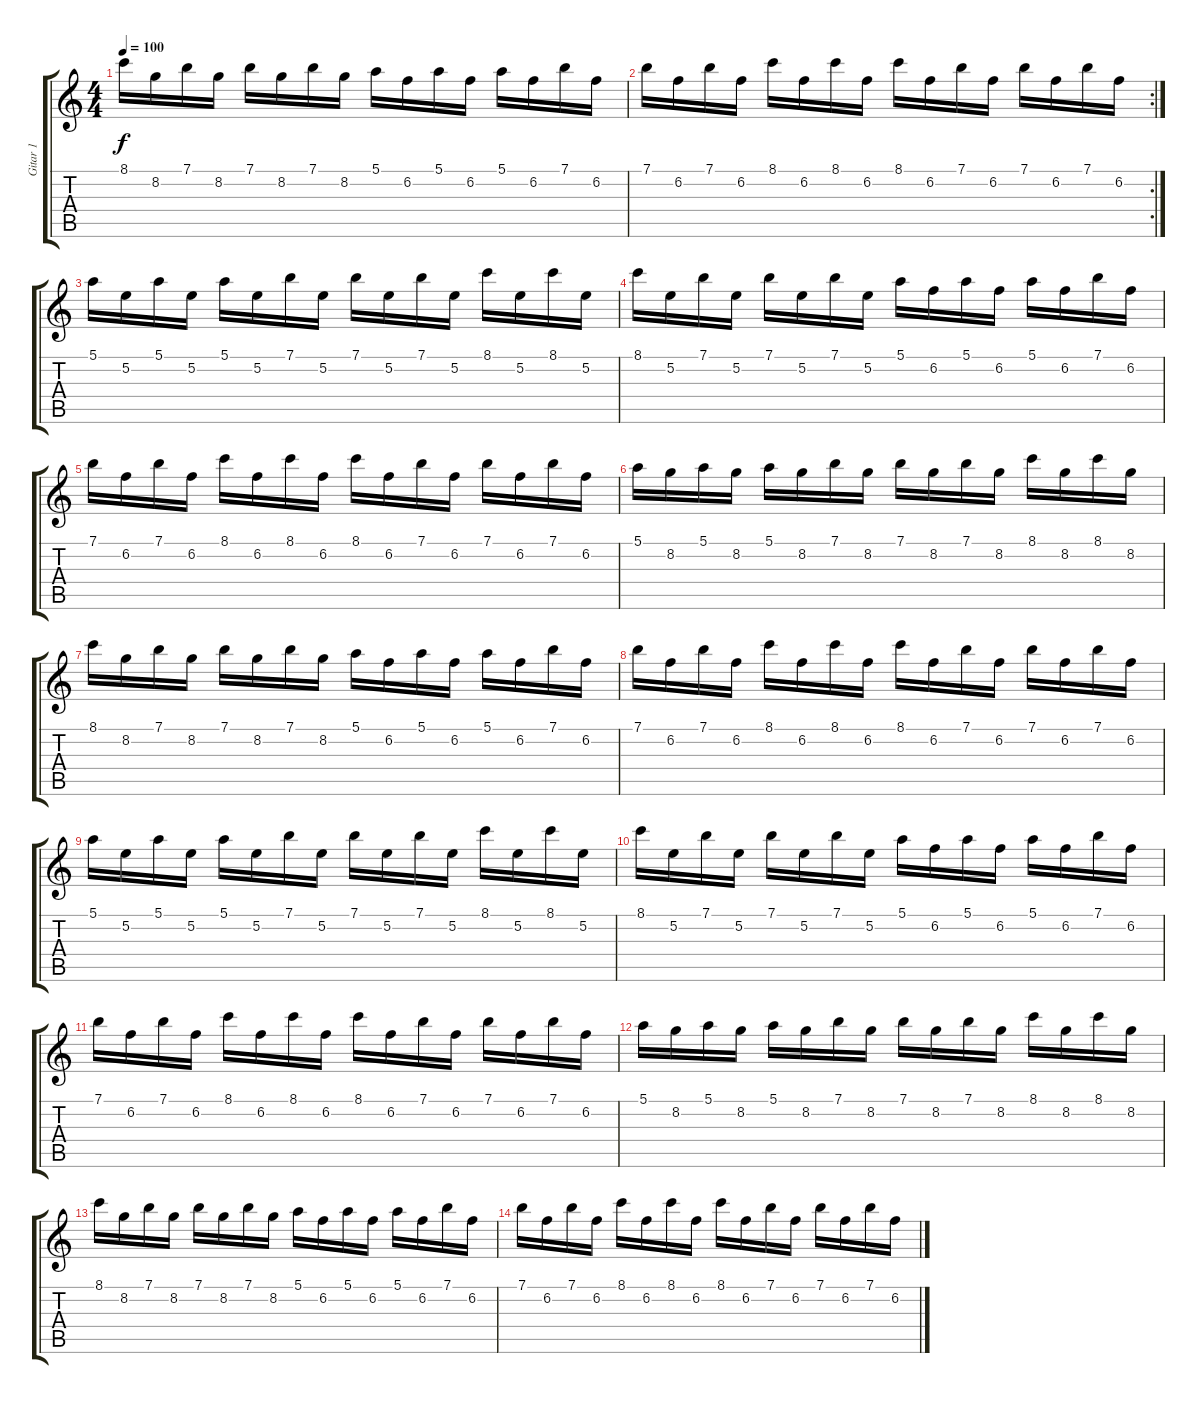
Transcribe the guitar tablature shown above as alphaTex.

\track ("Gitar 1" "Gitar 1") {instrument electricguitarclean}
\staff {score tabs}
\tuning (E4 B3 G3 D3 A2 E2) {hide}
\ts (4 4)
\tempo 100
\clef g2
\ks c
8.1.16{dy f} 8.2.16 7.1.16 8.2.16 7.1.16 8.2.16 7.1.16 8.2.16 5.1.16 6.2.16 5.1.16 6.2.16 5.1.16 6.2.16 7.1.16 6.2.16 |
\rc 2
7.1.16 6.2.16 7.1.16 6.2.16 8.1.16 6.2.16 8.1.16 6.2.16 8.1.16 6.2.16 7.1.16 6.2.16 7.1.16 6.2.16 7.1.16 6.2.16 |
5.1.16 5.2.16 5.1.16 5.2.16 5.1.16 5.2.16 7.1.16 5.2.16 7.1.16 5.2.16 7.1.16 5.2.16 8.1.16 5.2.16 8.1.16 5.2.16 |
8.1.16 5.2.16 7.1.16 5.2.16 7.1.16 5.2.16 7.1.16 5.2.16 5.1.16 6.2.16 5.1.16 6.2.16 5.1.16 6.2.16 7.1.16 6.2.16 |
7.1.16 6.2.16 7.1.16 6.2.16 8.1.16 6.2.16 8.1.16 6.2.16 8.1.16 6.2.16 7.1.16 6.2.16 7.1.16 6.2.16 7.1.16 6.2.16 |
5.1.16 8.2.16 5.1.16 8.2.16 5.1.16 8.2.16 7.1.16 8.2.16 7.1.16 8.2.16 7.1.16 8.2.16 8.1.16 8.2.16 8.1.16 8.2.16 |
8.1.16 8.2.16 7.1.16 8.2.16 7.1.16 8.2.16 7.1.16 8.2.16 5.1.16 6.2.16 5.1.16 6.2.16 5.1.16 6.2.16 7.1.16 6.2.16 |
7.1.16 6.2.16 7.1.16 6.2.16 8.1.16 6.2.16 8.1.16 6.2.16 8.1.16 6.2.16 7.1.16 6.2.16 7.1.16 6.2.16 7.1.16 6.2.16 |
5.1.16 5.2.16 5.1.16 5.2.16 5.1.16 5.2.16 7.1.16 5.2.16 7.1.16 5.2.16 7.1.16 5.2.16 8.1.16 5.2.16 8.1.16 5.2.16 |
8.1.16 5.2.16 7.1.16 5.2.16 7.1.16 5.2.16 7.1.16 5.2.16 5.1.16 6.2.16 5.1.16 6.2.16 5.1.16 6.2.16 7.1.16 6.2.16 |
7.1.16 6.2.16 7.1.16 6.2.16 8.1.16 6.2.16 8.1.16 6.2.16 8.1.16 6.2.16 7.1.16 6.2.16 7.1.16 6.2.16 7.1.16 6.2.16 |
5.1.16 8.2.16 5.1.16 8.2.16 5.1.16 8.2.16 7.1.16 8.2.16 7.1.16 8.2.16 7.1.16 8.2.16 8.1.16 8.2.16 8.1.16 8.2.16 |
8.1.16 8.2.16 7.1.16 8.2.16 7.1.16 8.2.16 7.1.16 8.2.16 5.1.16 6.2.16 5.1.16 6.2.16 5.1.16 6.2.16 7.1.16 6.2.16 |
7.1.16 6.2.16 7.1.16 6.2.16 8.1.16 6.2.16 8.1.16 6.2.16 8.1.16 6.2.16 7.1.16 6.2.16 7.1.16 6.2.16 7.1.16 6.2.16
